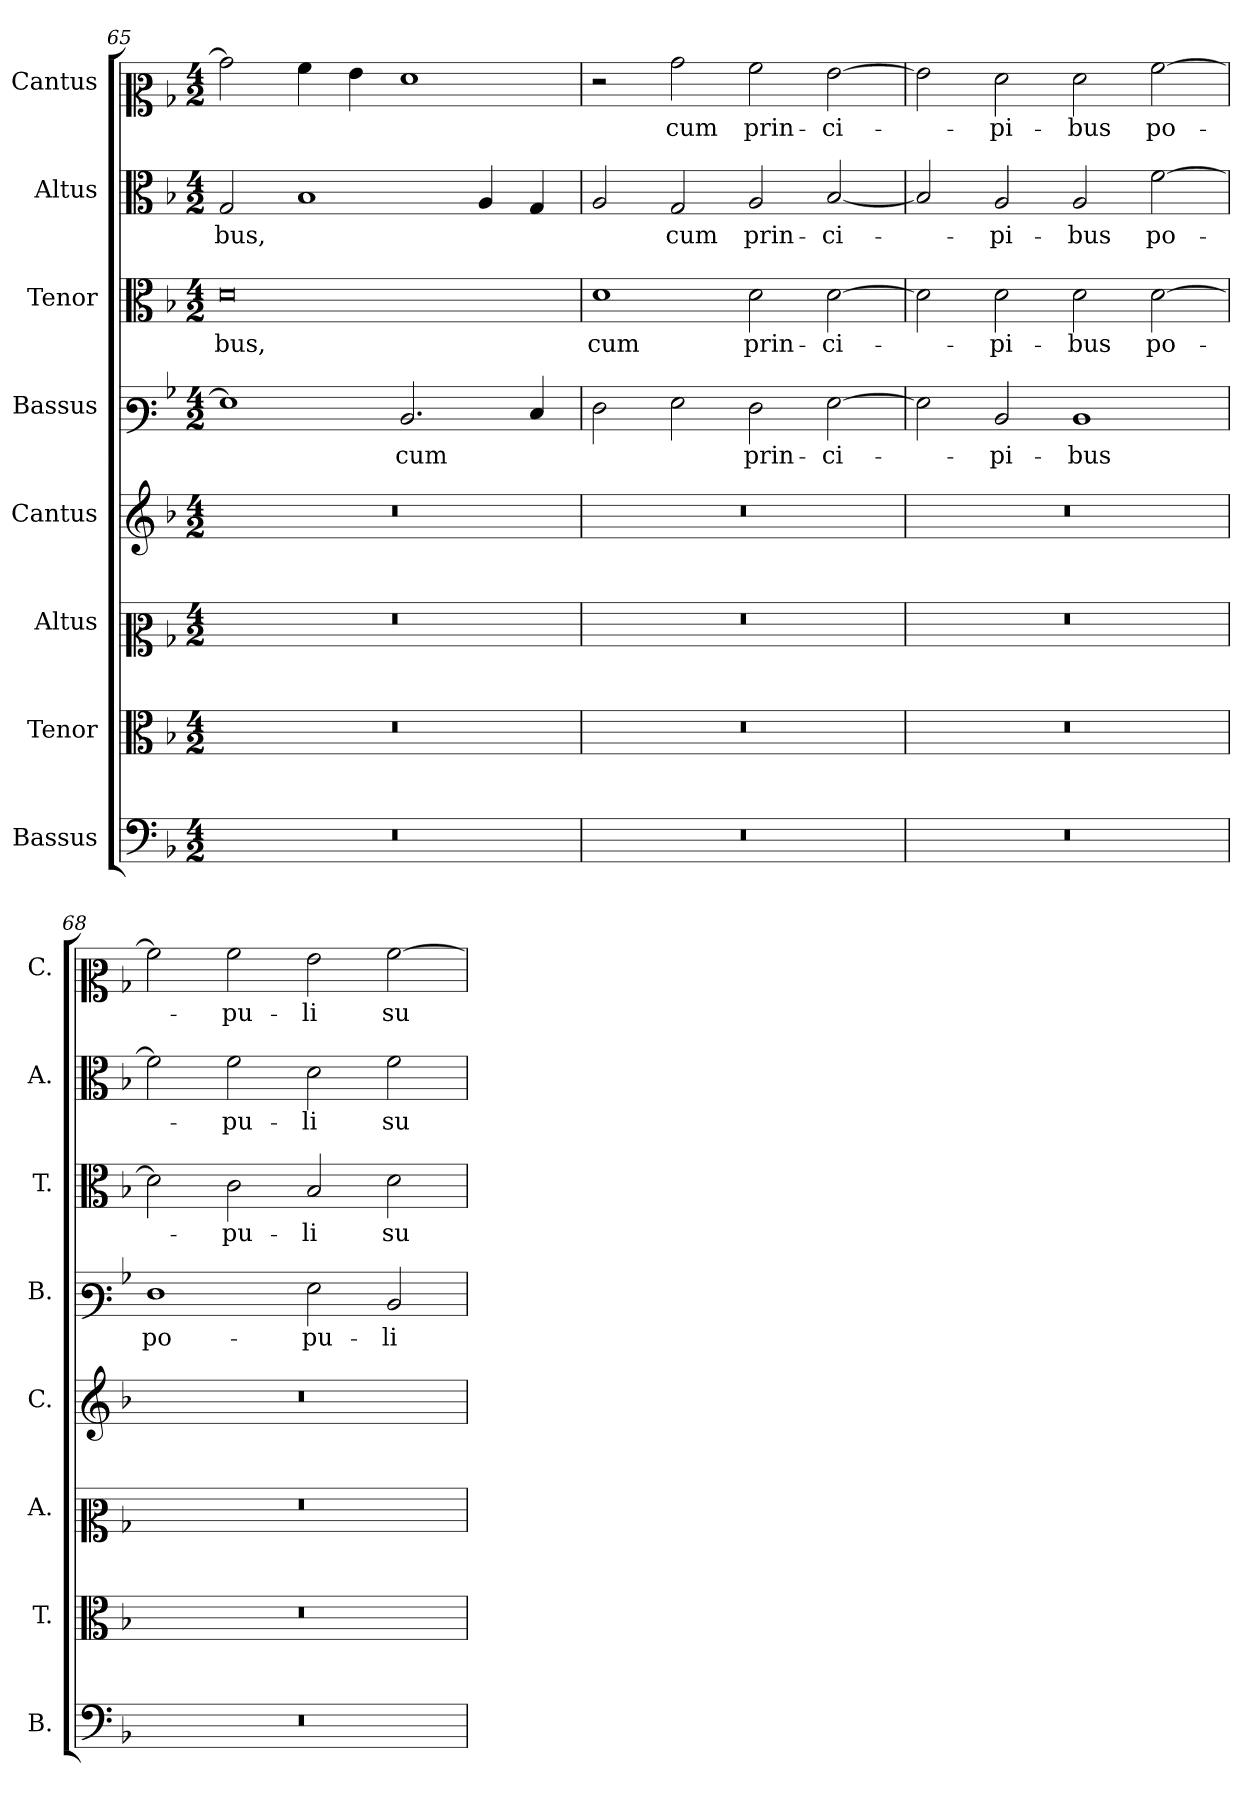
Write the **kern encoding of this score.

**kern	**kern	**kern	**kern	**kern	**text	**kern	**text	**kern	**text	**kern	**text
*part8	*part7	*part6	*part5	*part4	*part4	*part3	*part3	*part2	*part2	*part1	*part1
*staff8	*staff7	*staff6	*staff5	*staff4	*staff4	*staff3	*staff3	*staff2	*staff2	*staff1	*staff1
*I"Bassus	*I"Tenor	*I"Altus	*I"Cantus	*I"Bassus	*	*I"Tenor	*	*I"Altus	*	*I"Cantus	*
*I'B.	*I'T.	*I'A.	*I'C.	*I'B.	*	*I'T.	*	*I'A.	*	*I'C.	*
*clefF4	*clefC3	*clefC2	*clefG2	*clefF3	*	*clefC3	*	*clefC3	*	*clefC2	*
*k[b-]	*k[b-]	*k[b-]	*k[b-]	*k[b-]	*	*k[b-]	*	*k[b-]	*	*k[b-]	*
*M4/2	*M4/2	*M4/2	*M4/2	*M4/2	*	*M4/2	*	*M4/2	*	*M4/2	*
=65	=65	=65	=65	=65	=65	=65	=65	=65	=65	=65	=65
0r	0r	0r	0r	1G]	.	0d	-bus,	2G/	-bus,	2b-\]	.
.	.	.	.	.	.	.	.	1B-	.	4a\	.
.	.	.	.	.	.	.	.	.	.	4g\	.
.	.	.	.	2.D/	cum	.	.	.	.	1f	.
.	.	.	.	.	.	.	.	4A/	.	.	.
.	.	.	.	4E/	.	.	.	4G/	.	.	.
!!LO:PB:g=z
=66	=66	=66	=66	=66	=66	=66	=66	=66	=66	=66	=66
0r	0r	0r	0r	2F\	.	1d	cum	2A/	.	2r	.
.	.	.	.	2G\	.	.	.	2G/	cum	2b-\	cum
.	.	.	.	2F\	prin-	2d\	prin-	2A/	prin-	2a\	prin-
.	.	.	.	[2G\	-ci-	[2d\	-ci-	[2B-/	-ci-	[2g\	-ci-
=67	=67	=67	=67	=67	=67	=67	=67	=67	=67	=67	=67
0r	0r	0r	0r	2G\]	.	2d\]	.	2B-/]	.	2g\]	.
.	.	.	.	2D/	-pi-	2d\	-pi-	2A/	-pi-	2f\	-pi-
.	.	.	.	1D	-bus	2d\	-bus	2A/	-bus	2f\	-bus
.	.	.	.	.	.	[2d\	po-	[2f\	po-	[2a\	po-
=68	=68	=68	=68	=68	=68	=68	=68	=68	=68	=68	=68
0r	0r	0r	0r	1F	po-	2d\]	.	2f\]	.	2a\]	.
.	.	.	.	.	.	2c\	-pu-	2f\	-pu-	2a\	-pu-
.	.	.	.	2G\	-pu-	2B-/	-li	2d\	-li	2g\	-li
.	.	.	.	2D/	-li	2d\	su-	2f\	su-	[2a\	su-
=	=	=	=	=	=	=	=	=	=	=	=
*-	*-	*-	*-	*-	*-	*-	*-	*-	*-	*-	*-
